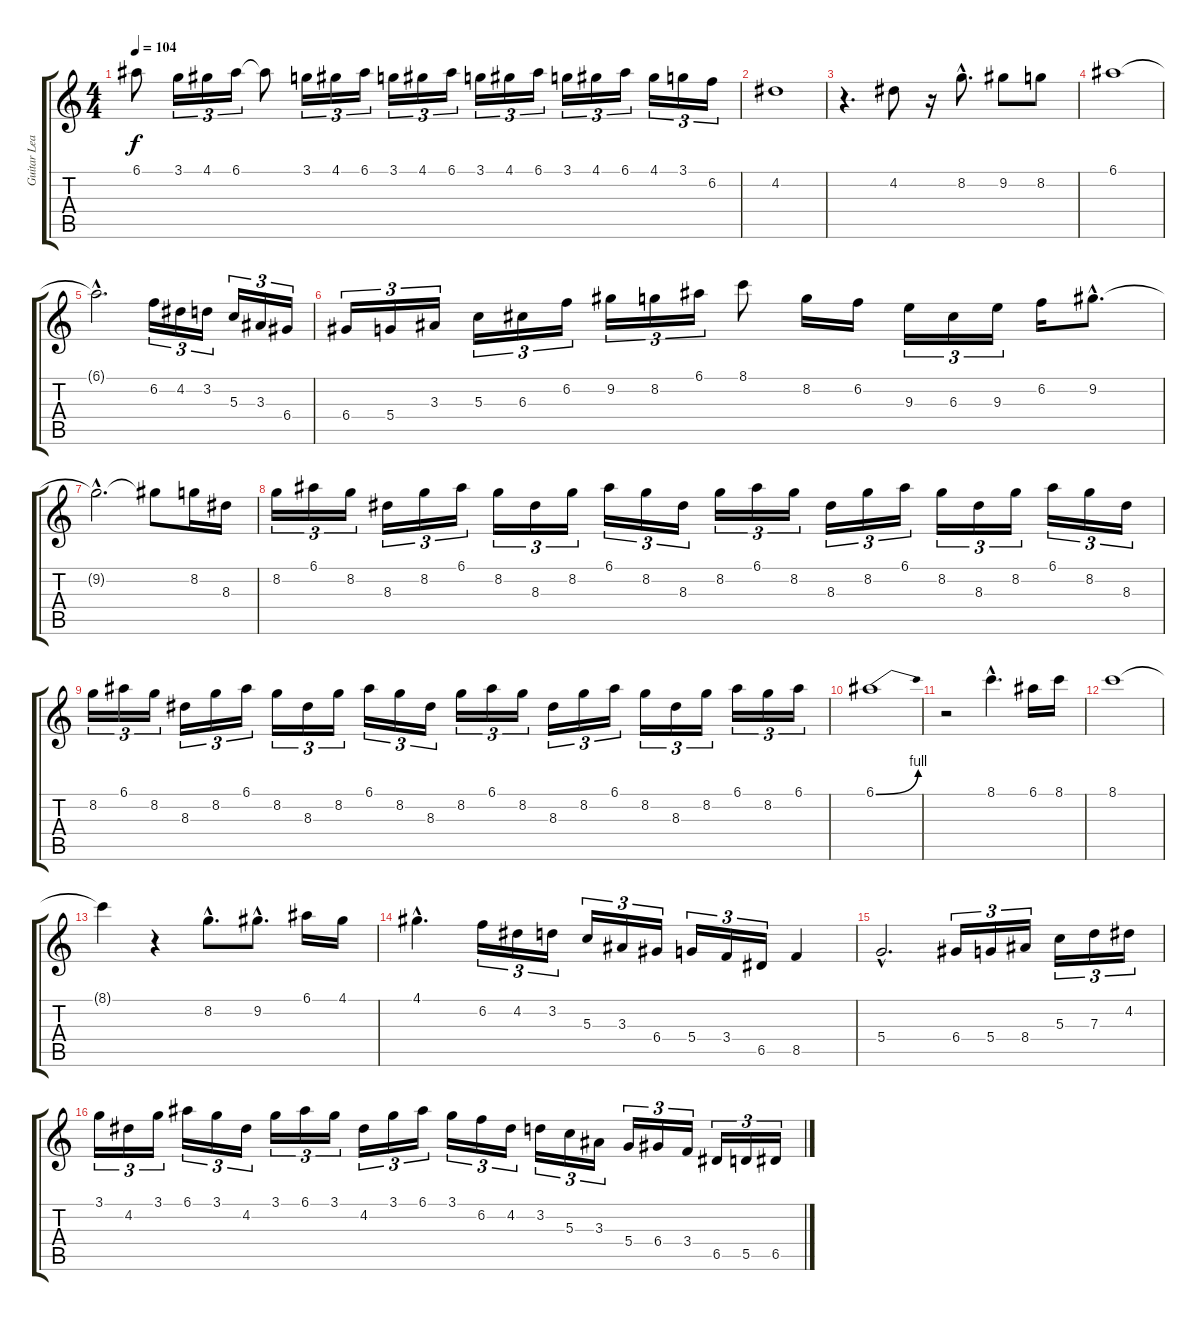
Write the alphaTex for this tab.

\track ("Guitar Lead/Solo" "Guitar Lea") {instrument distortionguitar}
\staff {score tabs}
\tuning (E4 B3 G3 D3 A2 E2) {hide}
\ts (4 4)
\tempo 104
\clef g2
\ks c
6.1{t}.8{dy f} 3.1.16{tu (3 2)} 4.1.16{tu (3 2)} 6.1.16{tu (3 2)} 6.1{t}.8 3.1.16{tu (3 2)} 4.1.16{tu (3 2)} 6.1.16{tu (3 2)} 3.1.16{tu (3 2)} 4.1.16{tu (3 2)} 6.1.16{tu (3 2)} 3.1.16{tu (3 2)} 4.1.16{tu (3 2)} 6.1.16{tu (3 2)} 3.1.16{tu (3 2)} 4.1.16{tu (3 2)} 6.1.16{tu (3 2)} 4.1.16{tu (3 2)} 3.1.16{tu (3 2)} 6.2.16{tu (3 2)} |
4.2.1 |
r.4{d} 4.2.8 r.16 8.2{hac}.8{d} 9.2.8 8.2.8 |
6.1.1 |
6.1{hac t}.2{d} 6.2.16{tu (3 2)} 4.2.16{tu (3 2)} 3.2.16{tu (3 2)} 5.3.16{tu (3 2)} 3.3.16{tu (3 2)} 6.4.16{tu (3 2)} |
6.4.16{tu (3 2)} 5.4.16{tu (3 2)} 3.3.16{tu (3 2)} 5.3.16{tu (3 2)} 6.3.16{tu (3 2)} 6.2.16{tu (3 2)} 9.2.16{tu (3 2)} 8.2.16{tu (3 2)} 6.1.16{tu (3 2)} 8.1.8 8.2.16 6.2.16 9.3.16{tu (3 2)} 6.3.16{tu (3 2)} 9.3.16{tu (3 2)} 6.2.16 9.2{hac}.8{d} |
9.2{hac t}.2{d} 9.2{t}.8 8.2.16 8.3.16 |
8.2.16{tu (3 2)} 6.1.16{tu (3 2)} 8.2.16{tu (3 2)} 8.3.16{tu (3 2)} 8.2.16{tu (3 2)} 6.1.16{tu (3 2)} 8.2.16{tu (3 2)} 8.3.16{tu (3 2)} 8.2.16{tu (3 2)} 6.1.16{tu (3 2)} 8.2.16{tu (3 2)} 8.3.16{tu (3 2)} 8.2.16{tu (3 2)} 6.1.16{tu (3 2)} 8.2.16{tu (3 2)} 8.3.16{tu (3 2)} 8.2.16{tu (3 2)} 6.1.16{tu (3 2)} 8.2.16{tu (3 2)} 8.3.16{tu (3 2)} 8.2.16{tu (3 2)} 6.1.16{tu (3 2)} 8.2.16{tu (3 2)} 8.3.16{tu (3 2)} |
8.2.16{tu (3 2)} 6.1.16{tu (3 2)} 8.2.16{tu (3 2)} 8.3.16{tu (3 2)} 8.2.16{tu (3 2)} 6.1.16{tu (3 2)} 8.2.16{tu (3 2)} 8.3.16{tu (3 2)} 8.2.16{tu (3 2)} 6.1.16{tu (3 2)} 8.2.16{tu (3 2)} 8.3.16{tu (3 2)} 8.2.16{tu (3 2)} 6.1.16{tu (3 2)} 8.2.16{tu (3 2)} 8.3.16{tu (3 2)} 8.2.16{tu (3 2)} 6.1.16{tu (3 2)} 8.2.16{tu (3 2)} 8.3.16{tu (3 2)} 8.2.16{tu (3 2)} 6.1.16{tu (3 2)} 8.2.16{tu (3 2)} 6.1.16{tu (3 2)} |
6.1{be (bend 0 0 60 4)}.1 |
r.2 8.1{hac}.4{d} 6.1.16 8.1.16 |
8.1.1 |
8.1{t}.4 r.4 8.2{hac}.8{d} 9.2{hac}.8{d} 6.1.16 4.1.16 |
4.1{hac}.4{d} 6.2.16{tu (3 2)} 4.2.16{tu (3 2)} 3.2.16{tu (3 2)} 5.3.16{tu (3 2)} 3.3.16{tu (3 2)} 6.4.16{tu (3 2)} 5.4.16{tu (3 2)} 3.4.16{tu (3 2)} 6.5.16{tu (3 2)} 8.5.4 |
5.4{hac}.2{d} 6.4.16{tu (3 2)} 5.4.16{tu (3 2)} 8.4.16{tu (3 2)} 5.3.16{tu (3 2)} 7.3.16{tu (3 2)} 4.2.16{tu (3 2)} |
3.1.16{tu (3 2)} 4.2.16{tu (3 2)} 3.1.16{tu (3 2)} 6.1.16{tu (3 2)} 3.1.16{tu (3 2)} 4.2.16{tu (3 2)} 3.1.16{tu (3 2)} 6.1.16{tu (3 2)} 3.1.16{tu (3 2)} 4.2.16{tu (3 2)} 3.1.16{tu (3 2)} 6.1.16{tu (3 2)} 3.1.16{tu (3 2)} 6.2.16{tu (3 2)} 4.2.16{tu (3 2)} 3.2.16{tu (3 2)} 5.3.16{tu (3 2)} 3.3.16{tu (3 2)} 5.4.16{tu (3 2)} 6.4.16{tu (3 2)} 3.4.16{tu (3 2)} 6.5.16{tu (3 2)} 5.5.16{tu (3 2)} 6.5.16{tu (3 2)}
